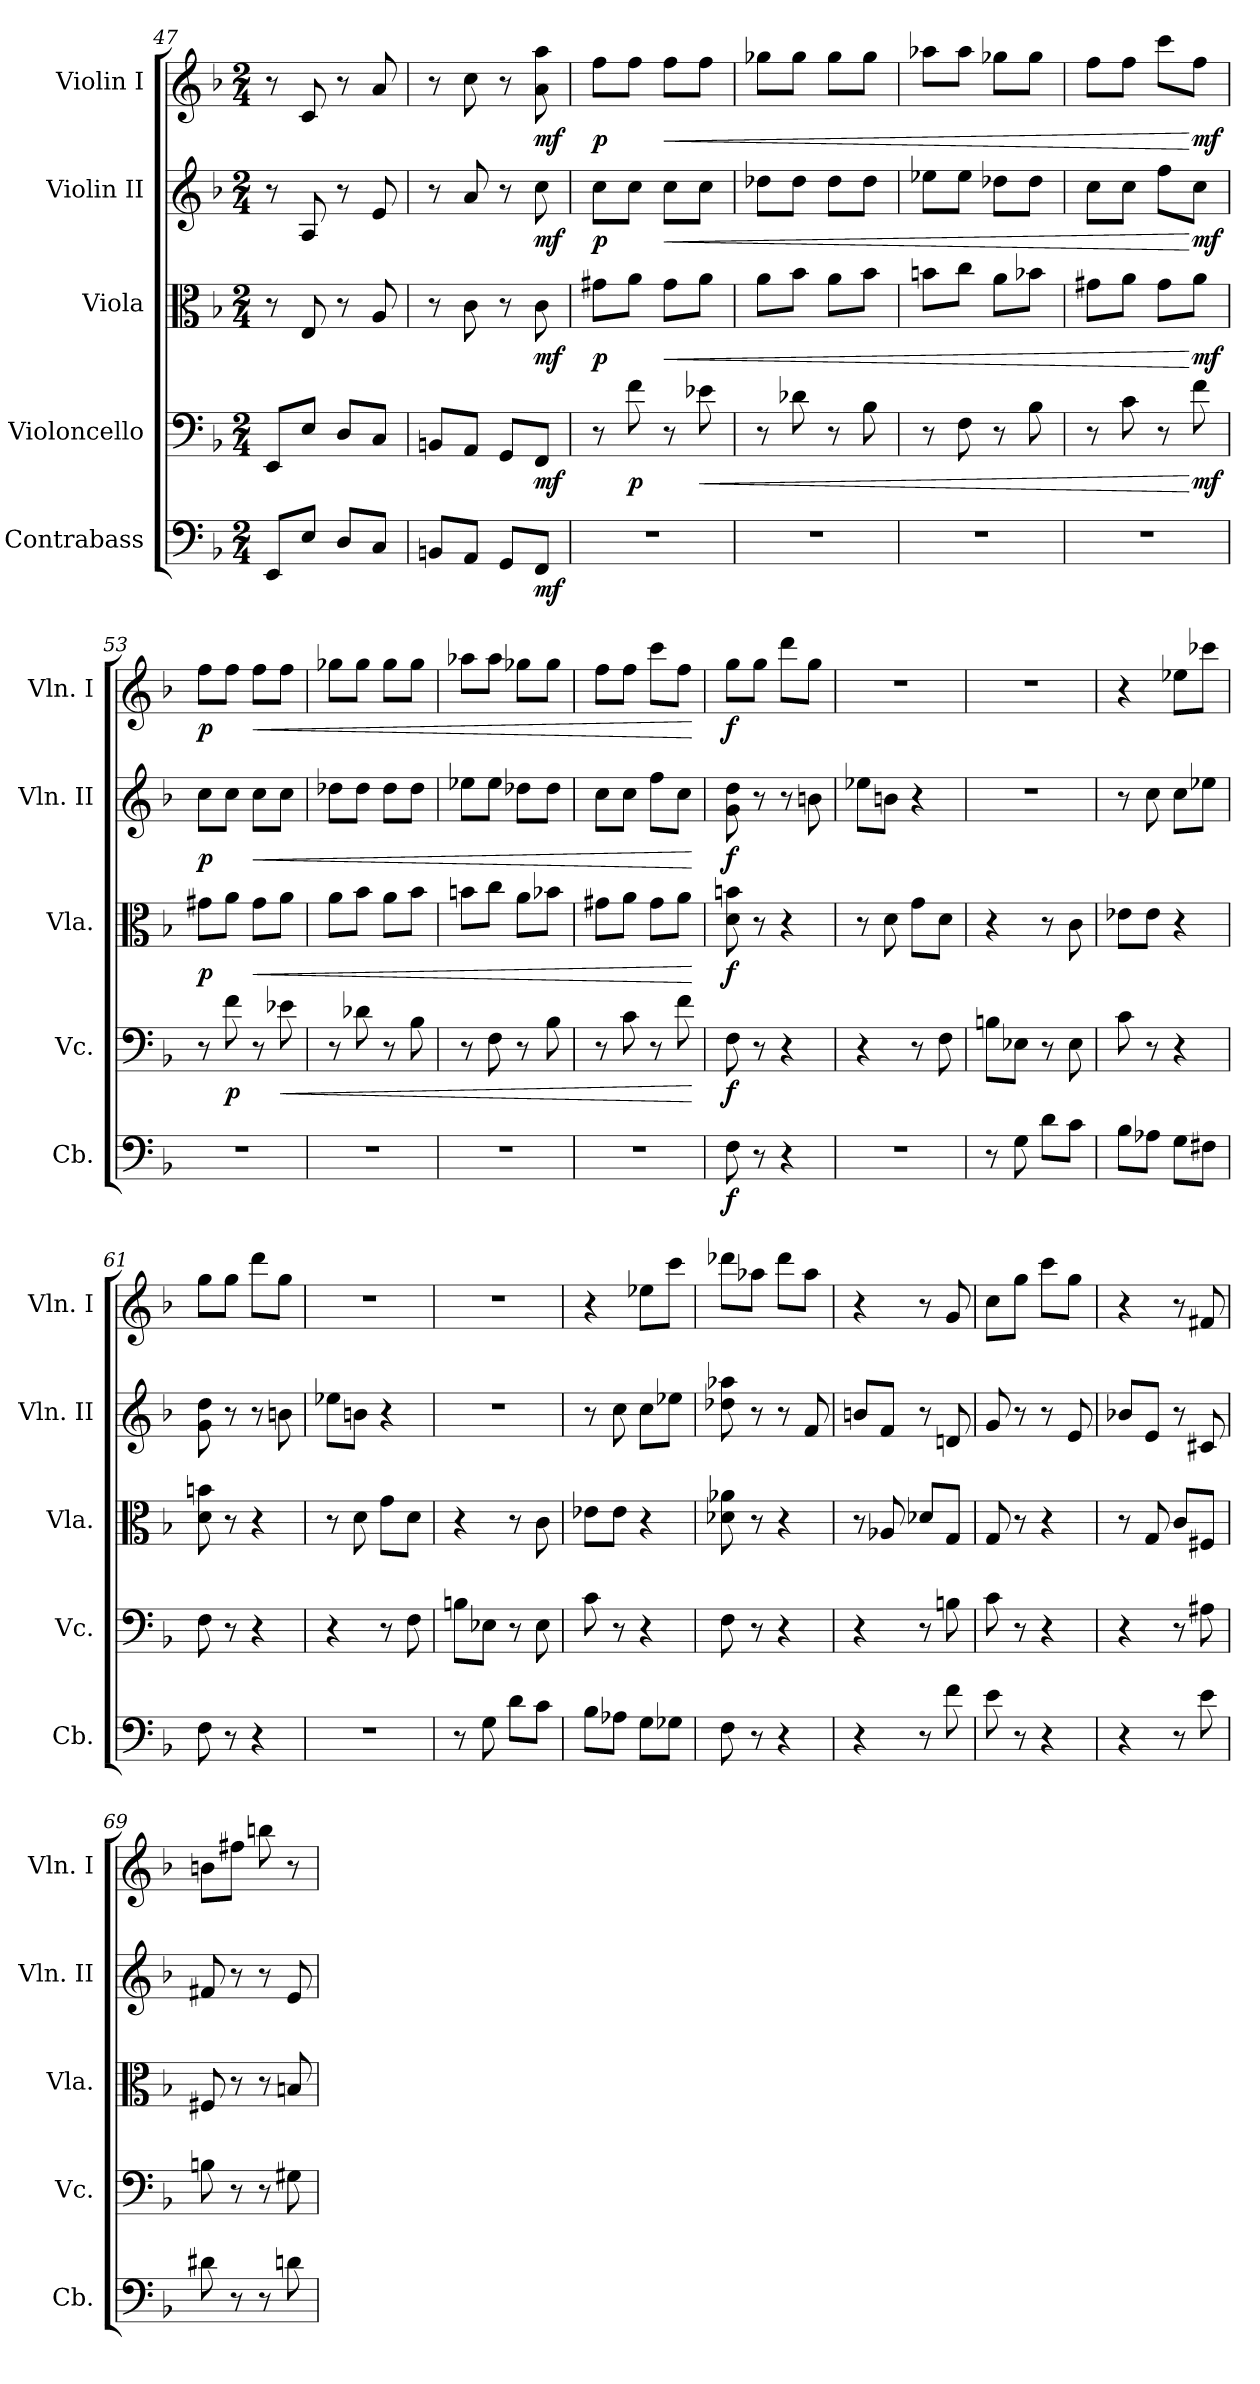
**kern	**dynam	**kern	**dynam	**kern	**dynam	**kern	**dynam	**kern	**dynam
*part5	*part5	*part4	*part4	*part3	*part3	*part2	*part2	*part1	*part1
*staff5	*staff5	*staff4	*staff4	*staff3	*staff3	*staff2	*staff2	*staff1	*staff1
*I"Contrabass	*	*I"Violoncello	*	*I"Viola	*	*I"Violin II	*	*I"Violin I	*
*I'Cb.	*	*I'Vc.	*	*I'Vla.	*	*I'Vln. II	*	*I'Vln. I	*
*clefF4	*	*clefF4	*	*clefC3	*	*clefG2	*	*clefG2	*
*ITrd7c12	*	*	*	*	*	*	*	*	*
*k[b-]	*	*k[b-]	*	*k[b-]	*	*k[b-]	*	*k[b-]	*
*M2/4	*	*M2/4	*	*M2/4	*	*M2/4	*	*M2/4	*
=47	=47	=47	=47	=47	=47	=47	=47	=47	=47
8EEE/L	.	8EE/L	.	8r	.	8r	.	8r	.
8EE/J	.	8E/J	.	8E/	.	8A/	.	8c/	.
8DD/L	.	8D/L	.	8r	.	8r	.	8r	.
8CC/J	.	8C/J	.	8A/	.	8e/	.	8a/	.
=48	=48	=48	=48	=48	=48	=48	=48	=48	=48
8BBBn/L	.	8BBn/L	.	8r	.	8r	.	8r	.
8AAA/J	.	8AA/J	.	8c\	.	8a/	.	8cc\	.
8GGG/L	.	8GG/L	.	8r	.	8r	.	8r	.
!	!LO:DY:b	!	!LO:DY:b	!	!LO:DY:b	!	!LO:DY:b	!	!LO:DY:b
8FFF/J	mf	8FF/J	mf	8c\	mf	8cc\	mf	8a\ 8aa\	mf
!!LO:PB:g=z
=49	=49	=49	=49	=49	=49	=49	=49	=49	=49
!	!	!	!	!	!LO:DY:b	!	!LO:DY:b	!	!LO:DY:b
2r	.	8r	.	8g#X\L	p	8cc\L	p	8ff\L	p
!	!	!	!LO:DY:b	!	!	!	!	!	!
.	.	8f\	p	8a\J	.	8cc\J	.	8ff\J	.
!	!	!	!	!	!LO:HP:b	!	!LO:HP:b	!	!LO:HP:b
.	.	8r	.	8g#\L	<	8cc\L	<	8ff\L	<
!	!	!	!LO:HP:b	!	!	!	!	!	!
.	.	8e-X\	<	8a\J	.	8cc\J	.	8ff\J	.
=50	=50	=50	=50	=50	=50	=50	=50	=50	=50
2r	.	8r	.	8a\L	.	8dd-X\L	.	8gg-X\L	.
.	.	8d-X\	.	8b-\J	.	8dd-\J	.	8gg-\J	.
.	.	8r	.	8a\L	.	8dd-\L	.	8gg-\L	.
.	.	8B-\	.	8b-\J	.	8dd-\J	.	8gg-\J	.
=51	=51	=51	=51	=51	=51	=51	=51	=51	=51
2r	.	8r	.	8bn\L	.	8ee-X\L	.	8aa-X\L	.
.	.	8F\	.	8cc\J	.	8ee-\J	.	8aa-\J	.
.	.	8r	.	8a\L	.	8dd-X\L	.	8gg-X\L	.
.	.	8B-\	.	8b-X\J	.	8dd-\J	.	8gg-\J	.
=52	=52	=52	=52	=52	=52	=52	=52	=52	=52
2r	.	8r	.	8g#X\L	.	8cc\L	.	8ff\L	.
.	.	8c\	.	8a\J	.	8cc\J	.	8ff\J	.
.	.	8r	.	8g#\L	.	8ff\L	.	8ccc\L	.
!	!	!	!LO:DY:n=1:b	!	!LO:DY:n=1:b	!	!LO:DY:n=1:b	!	!LO:DY:n=1:b
.	.	8f\	[ mf	8a\J	[ mf	8cc\J	[ mf	8ff\J	[ mf
=53	=53	=53	=53	=53	=53	=53	=53	=53	=53
!	!	!	!	!	!LO:DY:b	!	!LO:DY:b	!	!LO:DY:b
2r	.	8r	.	8g#X\L	p	8cc\L	p	8ff\L	p
!	!	!	!LO:DY:b	!	!	!	!	!	!
.	.	8f\	p	8a\J	.	8cc\J	.	8ff\J	.
!	!	!	!	!	!LO:HP:b	!	!LO:HP:b	!	!LO:HP:b
.	.	8r	.	8g#\L	<	8cc\L	<	8ff\L	<
!	!	!	!LO:HP:b	!	!	!	!	!	!
.	.	8e-X\	<	8a\J	.	8cc\J	.	8ff\J	.
=54	=54	=54	=54	=54	=54	=54	=54	=54	=54
2r	.	8r	.	8a\L	.	8dd-X\L	.	8gg-X\L	.
.	.	8d-X\	.	8b-\J	.	8dd-\J	.	8gg-\J	.
.	.	8r	.	8a\L	.	8dd-\L	.	8gg-\L	.
.	.	8B-\	.	8b-\J	.	8dd-\J	.	8gg-\J	.
=55	=55	=55	=55	=55	=55	=55	=55	=55	=55
2r	.	8r	.	8bn\L	.	8ee-X\L	.	8aa-X\L	.
.	.	8F\	.	8cc\J	.	8ee-\J	.	8aa-\J	.
.	.	8r	.	8a\L	.	8dd-X\L	.	8gg-X\L	.
.	.	8B-\	.	8b-X\J	.	8dd-\J	.	8gg-\J	.
=56	=56	=56	=56	=56	=56	=56	=56	=56	=56
2r	.	8r	.	8g#X\L	.	8cc\L	.	8ff\L	.
.	.	8c\	.	8a\J	.	8cc\J	.	8ff\J	.
.	.	8r	.	8g#\L	.	8ff\L	.	8ccc\L	.
.	.	8f\	.	8a\J	.	8cc\J	.	8ff\J	.
.	.	.	[	.	[	.	[	.	[
!!LO:LB:g=z
=57	=57	=57	=57	=57	=57	=57	=57	=57	=57
!	!LO:DY:b	!	!LO:DY:b	!	!LO:DY:b	!	!LO:DY:b	!	!LO:DY:b
8FF\	f	8F\	f	8d\ 8bn\	f	8g\ 8dd\	f	8gg\L	f
8r	.	8r	.	8r	.	8r	.	8gg\J	.
4r	.	4r	.	4r	.	8r	.	8ddd\L	.
.	.	.	.	.	.	8bn\	.	8gg\J	.
=58	=58	=58	=58	=58	=58	=58	=58	=58	=58
2r	.	4r	.	8r	.	8ee-X\L	.	2r	.
.	.	.	.	8d\	.	8bn\J	.	.	.
.	.	8r	.	8g\L	.	4r	.	.	.
.	.	8F\	.	8d\J	.	.	.	.	.
=59	=59	=59	=59	=59	=59	=59	=59	=59	=59
8r	.	8Bn\L	.	4r	.	2r	.	2r	.
8GG\	.	8E-X\J	.	.	.	.	.	.	.
8D\L	.	8r	.	8r	.	.	.	.	.
8C\J	.	8E-\	.	8c\	.	.	.	.	.
=60	=60	=60	=60	=60	=60	=60	=60	=60	=60
8BB-\L	.	8c\	.	8e-X\L	.	8r	.	4r	.
8AA-X\J	.	8r	.	8e-\J	.	8cc\	.	.	.
8GG\L	.	4r	.	4r	.	8cc\L	.	8ee-X\L	.
8FF#X\J	.	.	.	.	.	8ee-X\J	.	8ccc-X\J	.
=61	=61	=61	=61	=61	=61	=61	=61	=61	=61
8FF\	.	8F\	.	8d\ 8bn\	.	8g\ 8dd\	.	8gg\L	.
8r	.	8r	.	8r	.	8r	.	8gg\J	.
4r	.	4r	.	4r	.	8r	.	8ddd\L	.
.	.	.	.	.	.	8bn\	.	8gg\J	.
=62	=62	=62	=62	=62	=62	=62	=62	=62	=62
2r	.	4r	.	8r	.	8ee-X\L	.	2r	.
.	.	.	.	8d\	.	8bn\J	.	.	.
.	.	8r	.	8g\L	.	4r	.	.	.
.	.	8F\	.	8d\J	.	.	.	.	.
=63	=63	=63	=63	=63	=63	=63	=63	=63	=63
8r	.	8Bn\L	.	4r	.	2r	.	2r	.
8GG\	.	8E-X\J	.	.	.	.	.	.	.
8D\L	.	8r	.	8r	.	.	.	.	.
8C\J	.	8E-\	.	8c\	.	.	.	.	.
=64	=64	=64	=64	=64	=64	=64	=64	=64	=64
8BB-\L	.	8c\	.	8e-X\L	.	8r	.	4r	.
8AA-X\J	.	8r	.	8e-\J	.	8cc\	.	.	.
8GG\L	.	4r	.	4r	.	8cc\L	.	8ee-X\L	.
8GG-X\J	.	.	.	.	.	8ee-X\J	.	8ccc\J	.
!!LO:PB:g=z
=65	=65	=65	=65	=65	=65	=65	=65	=65	=65
8FF\	.	8F\	.	8d-X\ 8a-X\	.	8dd-X\ 8aa-X\	.	8ddd-X\L	.
8r	.	8r	.	8r	.	8r	.	8aa-X\J	.
4r	.	4r	.	4r	.	8r	.	8ddd-\L	.
.	.	.	.	.	.	8f/	.	8aa-\J	.
=66	=66	=66	=66	=66	=66	=66	=66	=66	=66
4r	.	4r	.	8r	.	8bn/L	.	4r	.
.	.	.	.	8A-X/	.	8f/J	.	.	.
8r	.	8r	.	8d-X/L	.	8r	.	8r	.
8F\	.	8Bn\	.	8G/J	.	8dn/	.	8g/	.
=67	=67	=67	=67	=67	=67	=67	=67	=67	=67
8E\	.	8c\	.	8G/	.	8g/	.	8cc\L	.
8r	.	8r	.	8r	.	8r	.	8gg\J	.
4r	.	4r	.	4r	.	8r	.	8ccc\L	.
.	.	.	.	.	.	8e/	.	8gg\J	.
=68	=68	=68	=68	=68	=68	=68	=68	=68	=68
4r	.	4r	.	8r	.	8b-X/L	.	4r	.
.	.	.	.	8G/	.	8e/J	.	.	.
8r	.	8r	.	8c/L	.	8r	.	8r	.
8E\	.	8A#X\	.	8F#X/J	.	8c#X/	.	8f#X/	.
=69	=69	=69	=69	=69	=69	=69	=69	=69	=69
8D#X\	.	8Bn\	.	8F#X/	.	8f#X/	.	8bn\L	.
8r	.	8r	.	8r	.	8r	.	8ff#X\J	.
8r	.	8r	.	8r	.	8r	.	8bbn\	.
8Dn\	.	8G#X\	.	8Bn/	.	8e/	.	8r	.
=	=	=	=	=	=	=	=	=	=
*-	*-	*-	*-	*-	*-	*-	*-	*-	*-
